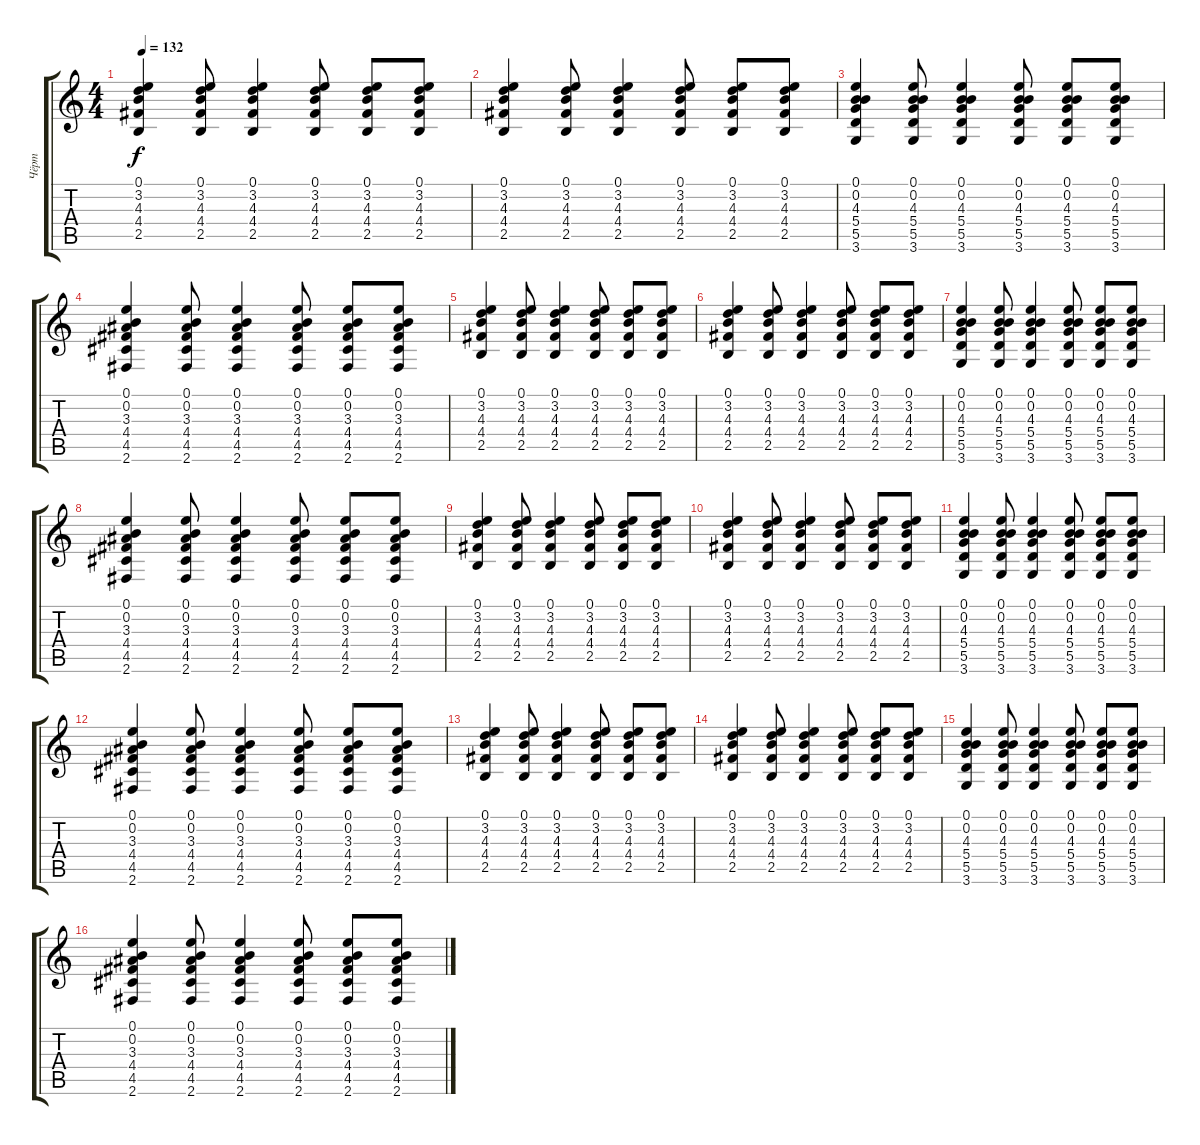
\track ("Чёрт" "Чёрт") {instrument acousticguitarsteel}
\staff {score tabs}
\tuning (E4 B3 G3 D3 A2 E2) {hide}
\ts (4 4)
\tempo 132
\clef g2
\ks c
(0.1 3.2 4.3 4.4 2.5).4{dy f} (0.1 3.2 4.3 4.4 2.5).8 (0.1 3.2 4.3 4.4 2.5).4 (0.1 3.2 4.3 4.4 2.5).8 (0.1 3.2 4.3 4.4 2.5).8 (0.1 3.2 4.3 4.4 2.5).8 |
(0.1 3.2 4.3 4.4 2.5).4 (0.1 3.2 4.3 4.4 2.5).8 (0.1 3.2 4.3 4.4 2.5).4 (0.1 3.2 4.3 4.4 2.5).8 (0.1 3.2 4.3 4.4 2.5).8 (0.1 3.2 4.3 4.4 2.5).8 |
(0.1 0.2 4.3 5.4 5.5 3.6).4 (0.1 0.2 4.3 5.4 5.5 3.6).8 (0.1 0.2 4.3 5.4 5.5 3.6).4 (0.1 0.2 4.3 5.4 5.5 3.6).8 (0.1 0.2 4.3 5.4 5.5 3.6).8 (0.1 0.2 4.3 5.4 5.5 3.6).8 |
(0.1 0.2 3.3 4.4 4.5 2.6).4 (0.1 0.2 3.3 4.4 4.5 2.6).8 (0.1 0.2 3.3 4.4 4.5 2.6).4 (0.1 0.2 3.3 4.4 4.5 2.6).8 (0.1 0.2 3.3 4.4 4.5 2.6).8 (0.1 0.2 3.3 4.4 4.5 2.6).8 |
(0.1 3.2 4.3 4.4 2.5).4 (0.1 3.2 4.3 4.4 2.5).8 (0.1 3.2 4.3 4.4 2.5).4 (0.1 3.2 4.3 4.4 2.5).8 (0.1 3.2 4.3 4.4 2.5).8 (0.1 3.2 4.3 4.4 2.5).8 |
(0.1 3.2 4.3 4.4 2.5).4 (0.1 3.2 4.3 4.4 2.5).8 (0.1 3.2 4.3 4.4 2.5).4 (0.1 3.2 4.3 4.4 2.5).8 (0.1 3.2 4.3 4.4 2.5).8 (0.1 3.2 4.3 4.4 2.5).8 |
(0.1 0.2 4.3 5.4 5.5 3.6).4 (0.1 0.2 4.3 5.4 5.5 3.6).8 (0.1 0.2 4.3 5.4 5.5 3.6).4 (0.1 0.2 4.3 5.4 5.5 3.6).8 (0.1 0.2 4.3 5.4 5.5 3.6).8 (0.1 0.2 4.3 5.4 5.5 3.6).8 |
(0.1 0.2 3.3 4.4 4.5 2.6).4 (0.1 0.2 3.3 4.4 4.5 2.6).8 (0.1 0.2 3.3 4.4 4.5 2.6).4 (0.1 0.2 3.3 4.4 4.5 2.6).8 (0.1 0.2 3.3 4.4 4.5 2.6).8 (0.1 0.2 3.3 4.4 4.5 2.6).8 |
(0.1 3.2 4.3 4.4 2.5).4 (0.1 3.2 4.3 4.4 2.5).8 (0.1 3.2 4.3 4.4 2.5).4 (0.1 3.2 4.3 4.4 2.5).8 (0.1 3.2 4.3 4.4 2.5).8 (0.1 3.2 4.3 4.4 2.5).8 |
(0.1 3.2 4.3 4.4 2.5).4 (0.1 3.2 4.3 4.4 2.5).8 (0.1 3.2 4.3 4.4 2.5).4 (0.1 3.2 4.3 4.4 2.5).8 (0.1 3.2 4.3 4.4 2.5).8 (0.1 3.2 4.3 4.4 2.5).8 |
(0.1 0.2 4.3 5.4 5.5 3.6).4 (0.1 0.2 4.3 5.4 5.5 3.6).8 (0.1 0.2 4.3 5.4 5.5 3.6).4 (0.1 0.2 4.3 5.4 5.5 3.6).8 (0.1 0.2 4.3 5.4 5.5 3.6).8 (0.1 0.2 4.3 5.4 5.5 3.6).8 |
(0.1 0.2 3.3 4.4 4.5 2.6).4 (0.1 0.2 3.3 4.4 4.5 2.6).8 (0.1 0.2 3.3 4.4 4.5 2.6).4 (0.1 0.2 3.3 4.4 4.5 2.6).8 (0.1 0.2 3.3 4.4 4.5 2.6).8 (0.1 0.2 3.3 4.4 4.5 2.6).8 |
(0.1 3.2 4.3 4.4 2.5).4 (0.1 3.2 4.3 4.4 2.5).8 (0.1 3.2 4.3 4.4 2.5).4 (0.1 3.2 4.3 4.4 2.5).8 (0.1 3.2 4.3 4.4 2.5).8 (0.1 3.2 4.3 4.4 2.5).8 |
(0.1 3.2 4.3 4.4 2.5).4 (0.1 3.2 4.3 4.4 2.5).8 (0.1 3.2 4.3 4.4 2.5).4 (0.1 3.2 4.3 4.4 2.5).8 (0.1 3.2 4.3 4.4 2.5).8 (0.1 3.2 4.3 4.4 2.5).8 |
(0.1 0.2 4.3 5.4 5.5 3.6).4 (0.1 0.2 4.3 5.4 5.5 3.6).8 (0.1 0.2 4.3 5.4 5.5 3.6).4 (0.1 0.2 4.3 5.4 5.5 3.6).8 (0.1 0.2 4.3 5.4 5.5 3.6).8 (0.1 0.2 4.3 5.4 5.5 3.6).8 |
(0.1 0.2 3.3 4.4 4.5 2.6).4 (0.1 0.2 3.3 4.4 4.5 2.6).8 (0.1 0.2 3.3 4.4 4.5 2.6).4 (0.1 0.2 3.3 4.4 4.5 2.6).8 (0.1 0.2 3.3 4.4 4.5 2.6).8 (0.1 0.2 3.3 4.4 4.5 2.6).8
